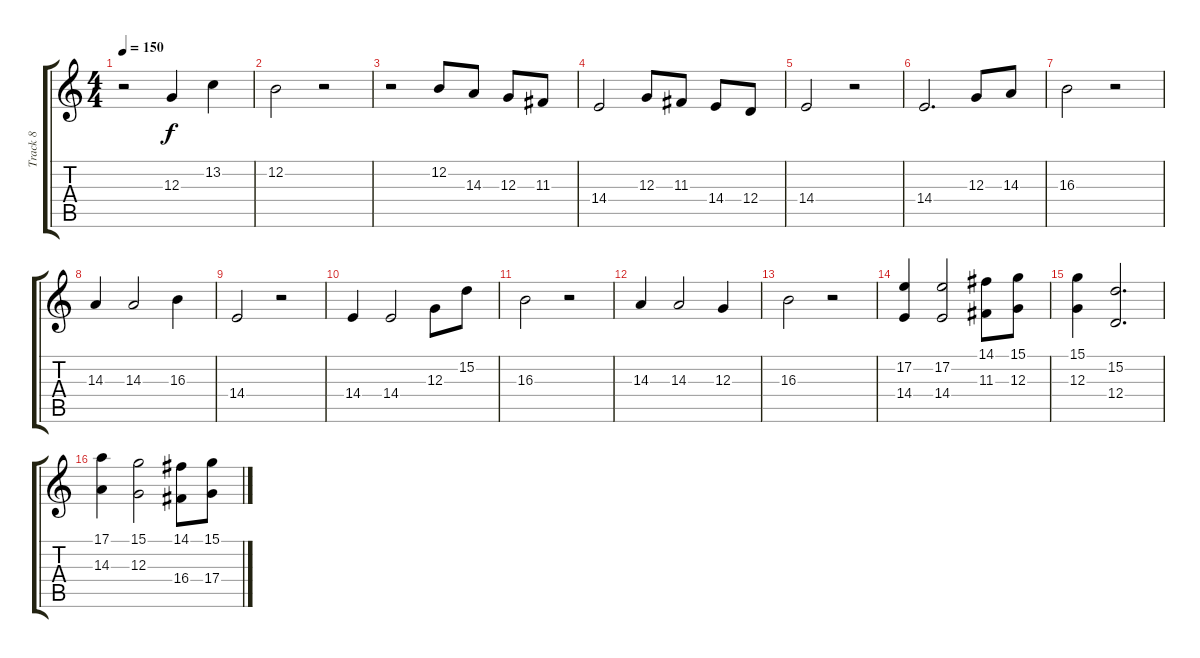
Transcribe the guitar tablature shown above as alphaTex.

\track ("Track 8" "Track 8") {instrument trumpet}
\staff {score tabs}
\tuning (E4 B3 G3 D3 A2 E2) {hide}
\ts (4 4)
\tempo 150
\clef g2
\ks c
r.2{dy f} 12.3.4 13.2.4 |
12.2.2 r.2 |
r.2 12.2.8 14.3.8 12.3.8 11.3.8 |
14.4.2 12.3.8 11.3.8 14.4.8 12.4.8 |
14.4.2 r.2 |
14.4.2{d} 12.3.8 14.3.8 |
16.3.2 r.2 |
14.3.4 14.3.2 16.3.4 |
14.4.2 r.2 |
14.4.4 14.4.2 12.3.8 15.2.8 |
16.3.2 r.2 |
14.3.4 14.3.2 12.3.4 |
16.3.2 r.2 |
(17.2 14.4).4 (17.2 14.4).2 (14.1 11.3).8 (15.1 12.3).8 |
(15.1 12.3).4 (15.2 12.4).2{d} |
(17.1 14.3).4 (15.1 12.3).2 (14.1 16.4).8 (15.1 17.4).8
